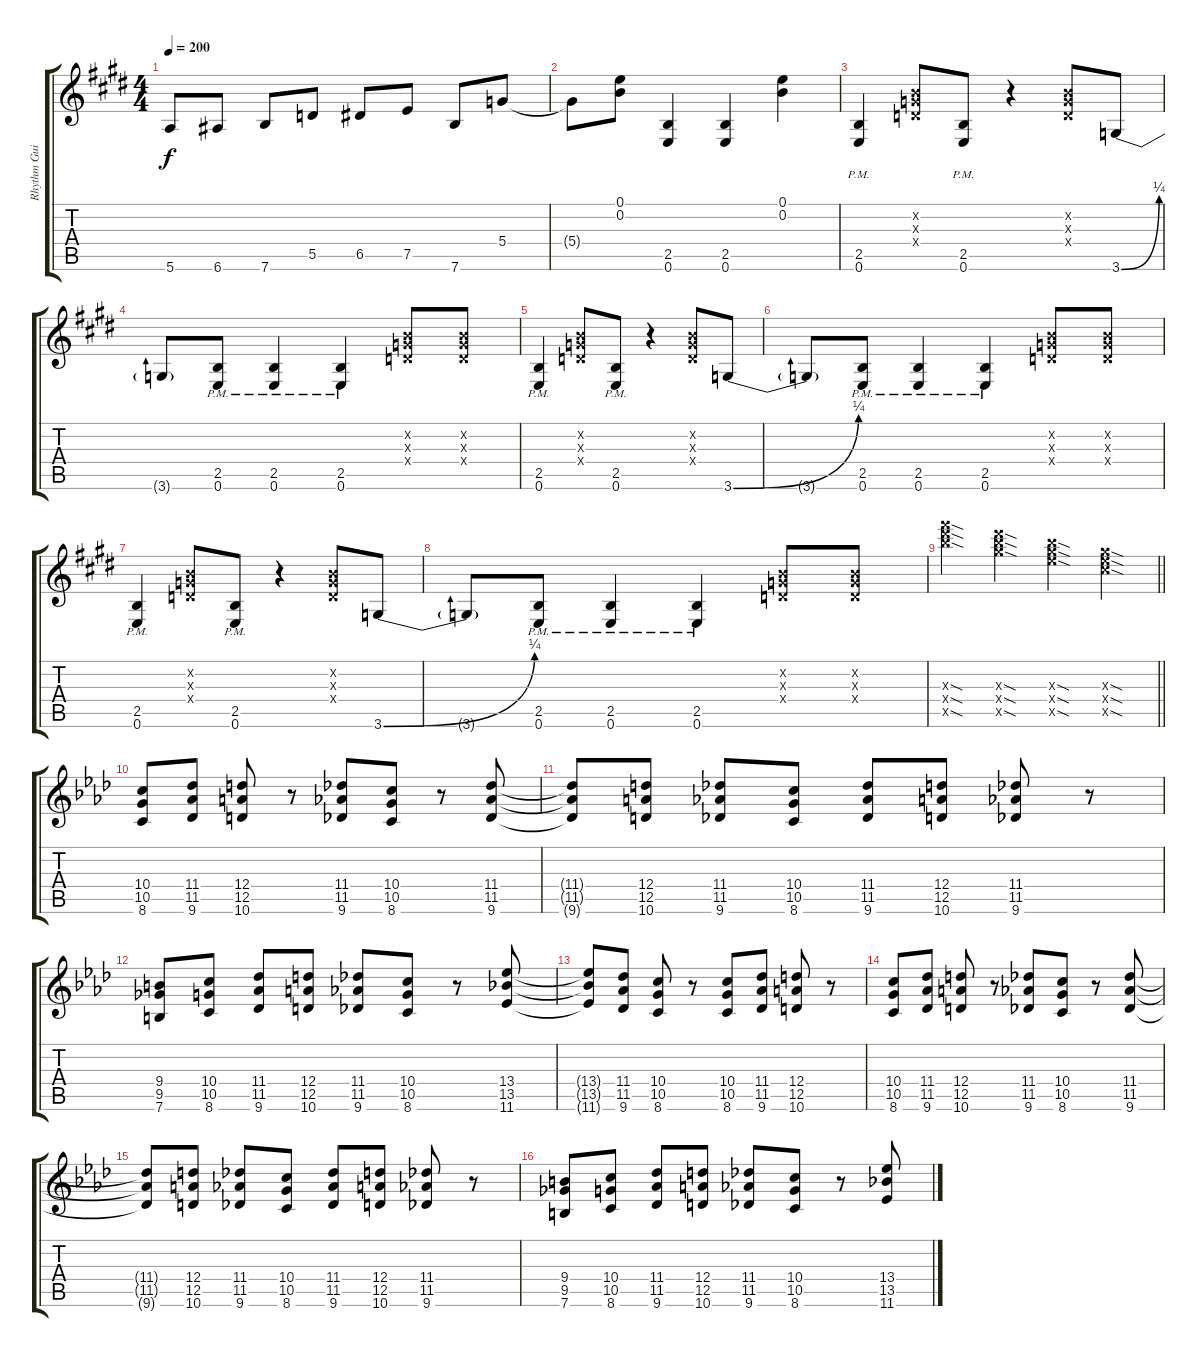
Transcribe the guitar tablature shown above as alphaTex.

\track ("Rhythm Guitar - Steve Vai" "Rhythm Gui") {instrument distortionguitar}
\staff {score tabs}
\tuning (E4 B3 G3 D3 A2 E2) {hide}
\ts (4 4)
\tempo 200
\clef g2
\ks c#minor
5.6.8{dy f} 6.6.8 7.6.8 5.5.8 6.5.8 7.5.8 7.6.8 5.4.8 |
\ks e
5.4{t}.8 (0.1 0.2).8 (2.5 0.6).4 (2.5 0.6).4 (0.1 0.2).4 |
\ks c#minor
(2.5{pm} 0.6{pm}).4 (0.2{x} 0.3{x} 0.4{x}).8 (2.5{pm} 0.6{pm}).8 r.4 (0.2{x} 0.3{x} 0.4{x}).8 3.6{be (bend 0 0 60 1)}.8 |
3.6{t}.8 (2.5{pm} 0.6{pm}).8 (2.5{pm} 0.6{pm}).4 (2.5{pm} 0.6{pm}).4 (0.2{x} 0.3{x} 0.4{x}).8 (0.2{x} 0.3{x} 0.4{x}).8 |
(2.5{pm} 0.6{pm}).4 (0.2{x} 0.3{x} 0.4{x}).8 (2.5{pm} 0.6{pm}).8 r.4 (0.2{x} 0.3{x} 0.4{x}).8 3.6{be (bend 0 0 60 1)}.8 |
\ks e
3.6{t}.8 (2.5{pm} 0.6{pm}).8 (2.5{pm} 0.6{pm}).4 (2.5{pm} 0.6{pm}).4 (0.2{x} 0.3{x} 0.4{x}).8 (0.2{x} 0.3{x} 0.4{x}).8 |
\ks c#minor
(2.5{pm} 0.6{pm}).4 (0.2{x} 0.3{x} 0.4{x}).8 (2.5{pm} 0.6{pm}).8 r.4 (0.2{x} 0.3{x} 0.4{x}).8 3.6{be (bend 0 0 60 1)}.8 |
3.6{t}.8 (2.5{pm} 0.6{pm}).8 (2.5{pm} 0.6{pm}).4 (2.5{pm} 0.6{pm}).4 (0.2{x} 0.3{x} 0.4{x}).8 (0.2{x} 0.3{x} 0.4{x}).8 |
\barLineRight lightlight
(23.3{sod x} 25.4{sod x} 26.5{sod x}).4 (20.3{sod x} 21.4{sod x} 23.5{sod x}).4 (16.3{sod x} 18.4{sod x} 19.5{sod x}).4 (13.3{sod x} 14.4{sod x} 16.5{sod x}).4 |
\ks ab
(10.4 10.5 8.6).8 (11.4 11.5 9.6).8 (12.4 12.5 10.6).8 r.8 (11.4 11.5 9.6).8 (10.4 10.5 8.6).8 r.8 (11.4 11.5 9.6).8 |
(11.4{t} 11.5{t} 9.6{t}).8 (12.4 12.5 10.6).8 (11.4 11.5 9.6).8 (10.4 10.5 8.6).8 (11.4 11.5 9.6).8 (12.4 12.5 10.6).8 (11.4 11.5 9.6).8 r.8 |
(9.4 9.5 7.6).8 (10.4 10.5 8.6).8 (11.4 11.5 9.6).8 (12.4 12.5 10.6).8 (11.4 11.5 9.6).8 (10.4 10.5 8.6).8 r.8 (13.4 13.5 11.6).8 |
(13.4{t} 13.5{t} 11.6{t}).8 (11.4 11.5 9.6).8 (10.4 10.5 8.6).8 r.8 (10.4 10.5 8.6).8 (11.4 11.5 9.6).8 (12.4 12.5 10.6).8 r.8 |
(10.4 10.5 8.6).8 (11.4 11.5 9.6).8 (12.4 12.5 10.6).8 r.8 (11.4 11.5 9.6).8 (10.4 10.5 8.6).8 r.8 (11.4 11.5 9.6).8 |
(11.4{t} 11.5{t} 9.6{t}).8 (12.4 12.5 10.6).8 (11.4 11.5 9.6).8 (10.4 10.5 8.6).8 (11.4 11.5 9.6).8 (12.4 12.5 10.6).8 (11.4 11.5 9.6).8 r.8 |
(9.4 9.5 7.6).8 (10.4 10.5 8.6).8 (11.4 11.5 9.6).8 (12.4 12.5 10.6).8 (11.4 11.5 9.6).8 (10.4 10.5 8.6).8 r.8 (13.4 13.5 11.6).8
